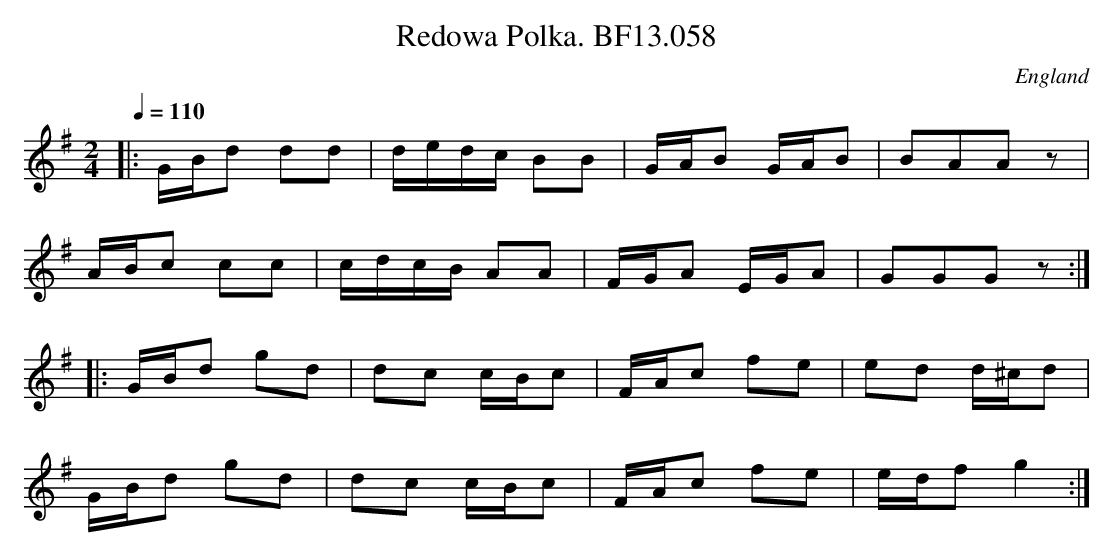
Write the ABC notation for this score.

X:1
T:Redowa Polka. BF13.058
M:2/4
L:1/16
Q:1/4=110
O:England
notC:In hand "B"
K:G major
|:GBd2 d2d2|dedc B2B2|GAB2 GAB2|B2A2A2z2|!
ABc2 c2c2|cdcB A2A2|FGA2 EGA2|G2G2G2z2:|!
|:GBd2 g2d2|d2c2 cBc2|FAc2 f2e2|e2d2 d^cd2|!
GBd2 g2d2|d2c2 cBc2|FAc2 f2e2|edf2 g4:|
